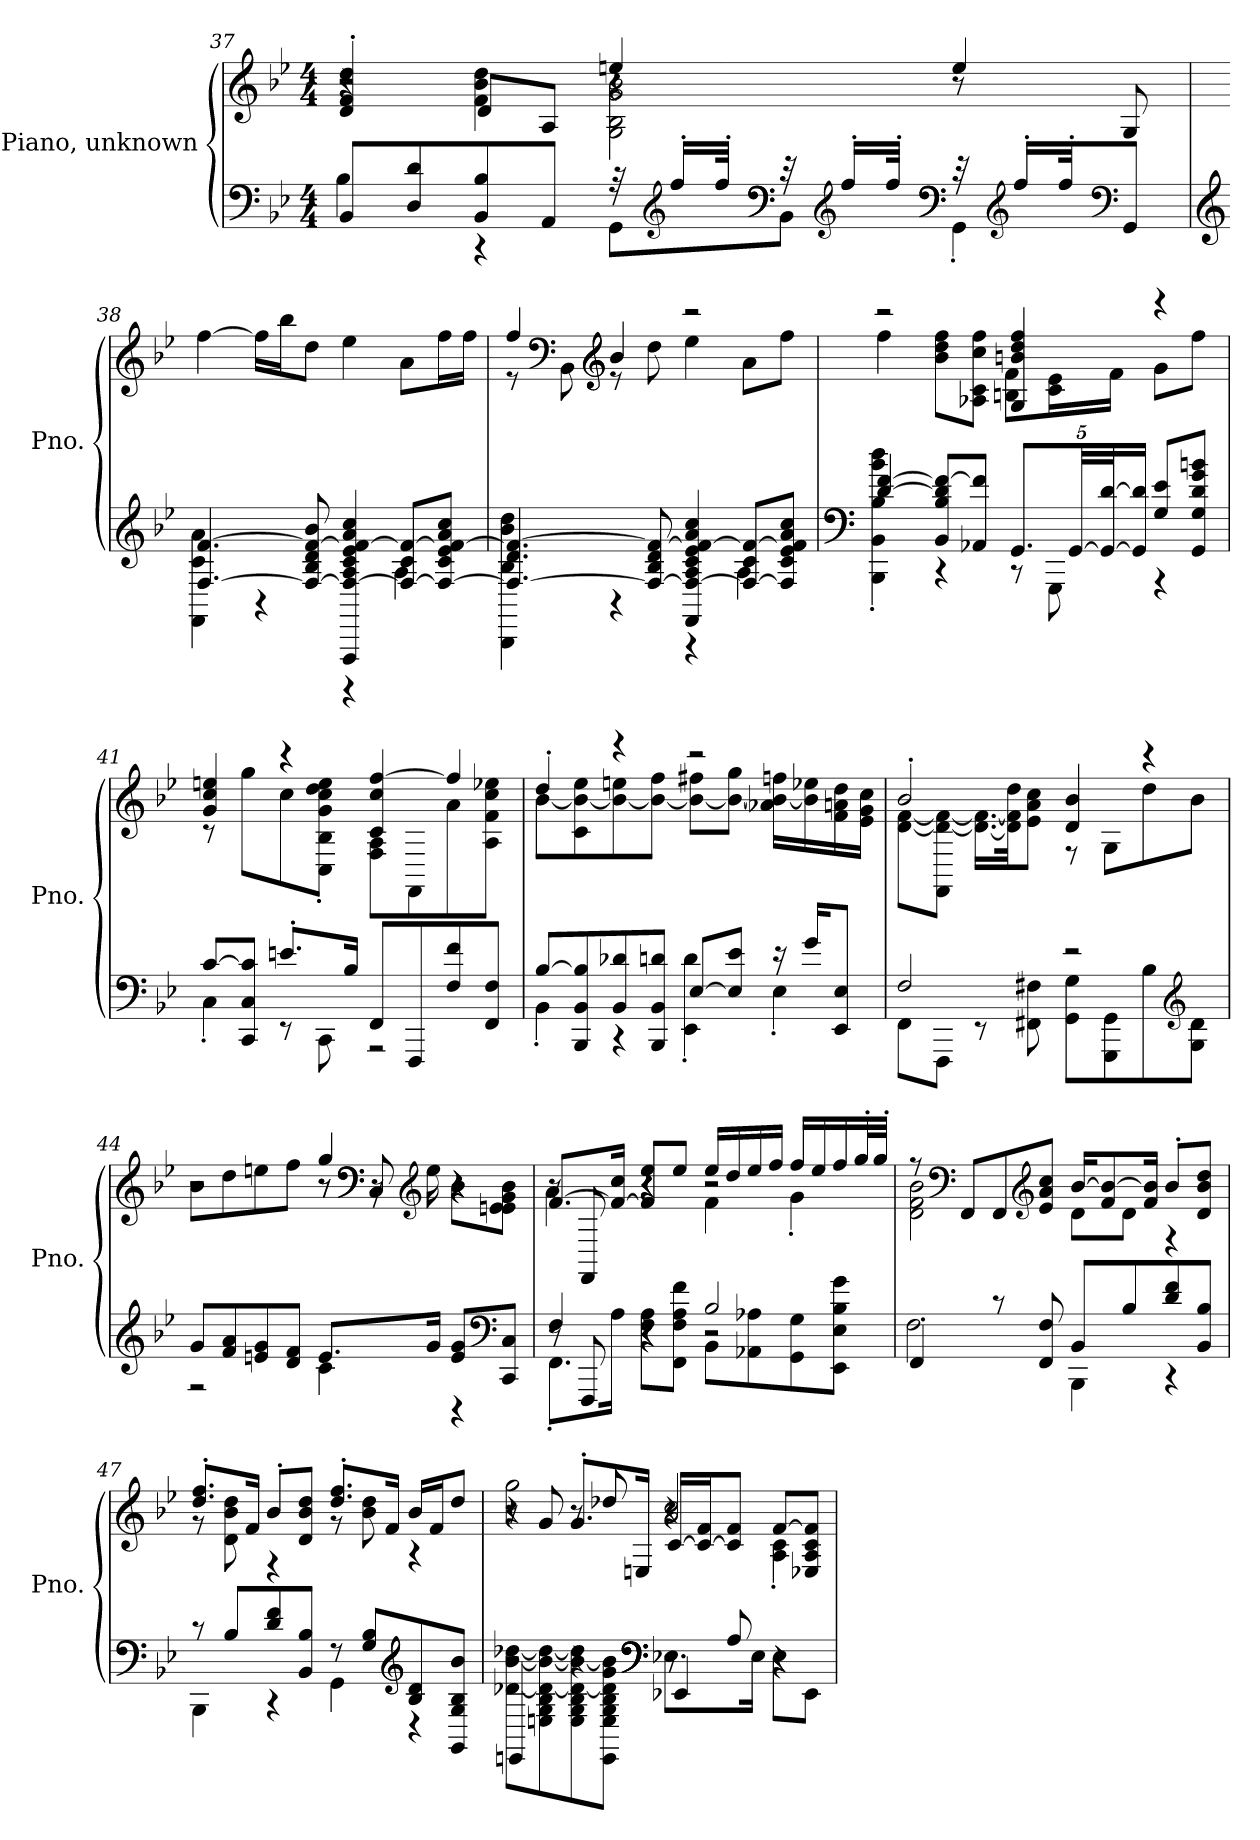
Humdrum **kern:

**kern	**kern
*part1	*part1
*staff2	*staff1
*I"Piano, unknown	*
*I'Pno.	*
!!LO:LB:g=z
*clefF4	*clefG2
*k[b-e-]	*k[b-e-]
*M4/4	*M4/4
=37	=37
*^	*^
*	*	*	*^
8BB-/L	4B-\	2r	4r	4d/' 4f/' 4dd/'
8D/ 8d/	.	.	.	.
8BB-/ 8B-/	4r	.	4f\ 4b-\ 4dd\	8d/L
8AA/J	.	.	.	8A/J
32r	8GG\L	4r	2G\ 2B-\ 2g\ 2b-\	4een/
*clefG2	*	*	*	*
16ff'/LL	.	.	.	.
32ff'/JJk	.	.	.	.
*clefF4	*	*	*	*
32r	8BB-\J	.	.	.
*clefG2	*	*	*	*
16ff'/LL	.	.	.	.
32ff'/JJk	.	.	.	.
*clefF4	*	*	*	*
32r	4GG'\	4ee/	.	8r
*clefG2	*	*	*	*
16ff'/LL	.	.	.	.
32ff'/JK	.	.	.	.
*clefF4	*	*	*	*
8GG/J	.	.	.	8G/
*	*	*v	*v	*v
=38	=38	=38
*clefG2	*	*
[4.F/ [4.f/	4FF\ 4c\ 4a\	[4ff\
.	4r	16ff\LL]
.	.	16bb-\J
8F/_ 8B-/ 8d/ 8f/_ 8b-/	.	8dd\J
4FFF/ 4F/_ 4A/ 4c/ 4e-/ 4f/_ 4a/ 4cc/	4r	4ee-\
8F/_ 8c/ 8f/_L	4A\	8a\L
8F/_ 8c/ 8e-/ 8f/_ 8a/ 8cc/J	.	16ff\L
.	.	16ff\JJ
!!LO:PB:g=z
=39	=39	=39
*	*	*^
4.F/_ 4.d/ 4.f/_	4BBB-\ 4B-\ 4b-\ 4dd\	4ff/	8r
*	*	*clefF4	*
.	.	.	8BB-\
*	*	*clefG2	*
.	4r	4b-/	8r
8F/_ 8B-/ 8d/ 8f/_	.	.	8dd\
4FF/ 4F/_ 4A/ 4c/ 4e-/ 4f/_ 4a/ 4cc/	4r	2r	4ee-\
8F/_ 8c/ 8f/_L	4A\	.	8a\L
8F/] 8c/ 8e-/ 8f/] 8a/ 8cc/J	.	.	8ff\J
=40	=40	=40	=40
*clefF4	*	*	*
[4d/ [4f/	4BBB-\' 4BB-\' 4B-\' 4b-\' 4dd\'	2r	4ff\
8BB-/ 8B-/ 8d/] 8f/_L	4r	.	8b-\ 8dd\ 8ff\L
8AA-X/ 8f/]J	.	.	8A-X\ 8c\ 8cc\ 8ff\J
*Xbrackettup	*	*	*
10.GG/L	8r	4G/ 4bn/ 4dd/ 4ff/	8Bn\ 8f\L
.	8GGG\	.	16c\ 16e-\L
[40GG/LL	.	.	.
40GG/_ [40d/J	.	.	.
.	.	.	16f\JJ
20GG/] 20d/]JJ	.	.	.
8G/ 8e-/L	4r	4r	8g\L
8GG/ 8G/ 8d/ 8g/ 8bn/J	.	.	8ff\J
!!LO:LB:g=z	!!
=41	=41	=41	=41
[8c/L	4C'\	4g/ 4cc/ 4een/	8r
8CC/ 8C/ 8c/]J	.	.	8gg\L
8.en'/L	8r	4r	8cc\
.	8CC\	.	8C\' 8B-\' 8g\' 8cc\' 8dd\' 8ee\'J
16B-/Jk	.	.	.
8FF/L	2r	4c/ 4cc/ [4ff/	8F\ 8A\L
8FFF/	.	.	8FF\
8F/ 8f/	.	4ff/]	8a\
8FF/ 8F/J	.	.	8A\ 8f\ 8cc\ 8ee-X\J
=42	=42	=42	=42
[8B-/L	4BB-'\	4dd'/	[8b-\L
8BBB-/ 8BB-/ 8B-/]	.	.	8c\ 8b-\_ 8ee-\
8BB-/ 8d-X/	4r	4r	8b-\_ 8een\
8BBB-/ 8BB-/ 8dn/J	.	.	8b-\_ 8ff\J
[8E-/L	4EE-\' 4d\'	2r	8b-\_ 8ff#X\L
8E-/] 8e-/J	.	.	8b-\_ 8gg\J
16r	4E-'\	.	16a-X\ 16b-\_ 16ffn\LL
16g/KL	.	.	16b-\] 16ee-X\
8EE-/ 8E-/J	.	.	16f\ 16an\ 16dd\
.	.	.	16e-\ 16g\ 16cc\JJ
=43	=43	=43	=43
2F/	8FF\L	2b-'/	[8d\ [8f\L
.	8FFF\J	.	8FF\ 8d\_ 8f\_J
.	8r	.	16.d\_ 16.f\_LL
.	.	.	32d\] 32f\] 32dd\JK
.	8FF#X\ 8F#X\	.	8e-\ 8a\ 8cc\J
2r	8GG\ 8G\L	4d/ 4b-/	8r
.	8GGG\ 8GG\	.	8G\L
.	8B-\	4r	8dd\
*clefG2	*	*	*
.	8G\ 8d\J	.	8b-\J
!!LO:LB:g=z
=44	=44	=44	=44
*	*	*	*^
8g/L	2r	2r	8b-\L	2r
8f/ 8a/	.	.	8dd\	.
8en/ 8g/	.	.	8een\	.
8d/ 8f/J	.	.	8ff\J	.
8.e/L	4c\	4gg/	8r	8r
*	*	*clefF4	*	*
.	.	.	16r	8C/
*	*	*clefG2	*	*
16g/Jk	.	.	16ee\	.
8e/ 8g/L	4r	4r	8b-\L	4r
*clefF4	*	*	*	*
8CC/ 8C/J	.	.	8e-\ 8en\ 8g\ 8b-\J	.
=45	=45	=45	=45	=45
*	*^	*	*	*
4F/	8.FF'\L	8r	[8.f/L	4a\	8r
.	.	8FFF/	.	.	8FF/
.	16A\Jk	.	16f/_ 16cc/Jk	.	.
4r	8F\ 8A\L	4r	8f/] 8ee-/L	4r	4r
.	8FF\ 8F\ 8A\ 8f\J	.	8ee-/J	.	.
2B-/	8BB-\L	2r	16ee-/LL	4f\	2r
.	.	.	16dd/	.	.
.	8AA-X\ 8A-X\	.	16ee-/	.	.
.	.	.	16ff/JJ	.	.
.	8GG\ 8G\	.	16ff/LL	4g'\	.
.	.	.	16ee-/	.	.
.	8EE-\ 8E-\ 8B-\ 8g\J	.	16ff/	.	.
.	.	.	32gg'/L	.	.
.	.	.	32gg'/JJJ	.	.
*	*v	*v	*	*	*
*	*	*	*v	*v
!!LO:LB:g=z
=46	=46	=46	=46
4FF'/	2F\	8r	2d\ 2f\ 2b-\
*	*	*clefF4	*
.	.	8FF/L	.
8r	.	8FF/	.
*	*	*clefG2	*
8FF/ 8F/	.	8e-/ 8a/ 8cc/J	.
8BB-/L	4BBB-\	[16b-/KL	8d\L
.	.	8f/ 8b-/_	.
8B-/	.	.	8d\J
.	.	16f/ 16b-/]Jk	.
8d/ 8f/	4r	8b-'/L	4r
8BB-/ 8B-/J	.	8d/ 8b-/ 8dd/J	.
=47	=47	=47	=47
8r	4BBB-\	8.dd/' 8.ff/'L	8r
8B-/L	.	.	8d\ 8b-\ 8dd\
.	.	16f/Jk	.
8d/ 8f/	4r	8b-'/L	4r
8BB-/ 8B-/J	.	8d/ 8b-/ 8dd/J	.
8r	4GG\	8.dd/' 8.ff/'L	8r
8G/ 8B-/L	.	.	8b-\ 8dd\
.	.	16f/Jk	.
*clefG2	*	*	*
8B-/ 8d/	4r	16b-/LL	4r
.	.	16f/J	.
8GG/ 8G/ 8B-/ 8b-/J	.	8dd/J	.
!!LO:LB:g=z
=48	=48	=48	=48
*	*^	*	*^
2r	[8d-X\ [8b-\ [8dd-X\L	4EEn/	4r	2gg\	8r
.	8En\ 8G\ 8B-\ 8d-\_ 8b-\_ 8dd-\_	.	.	.	8g/
.	8E\ 8G\ 8B-\ 8d-\_ 8b-\_ 8dd-\]	4r	8r	.	8.g'/L
.	8EE\ 8E\ 8G\ 8B-\ 8d-\] 8g\ 8b-\]J	.	8dd-X/	.	.
.	.	.	.	.	16En/Jk
*clefF4	*	*	*	*	*
8r	8.E-X\L	4EE-X/	2a/ 2cc/	4r	[16c/LL
.	.	.	.	.	16c/_ 16f/J
8A/	.	.	.	.	8c/] 8f/J
.	16E-\Jk	.	.	.	.
4r	8E-\L	4r	.	4A\' 4c\'	[8f/L
.	8EE-\J	.	.	.	8E-X/ 8A/ 8c/ 8f/]J
*v	*v	*v	*	*	*
*	*v	*v	*v
=	=
*-	*-
